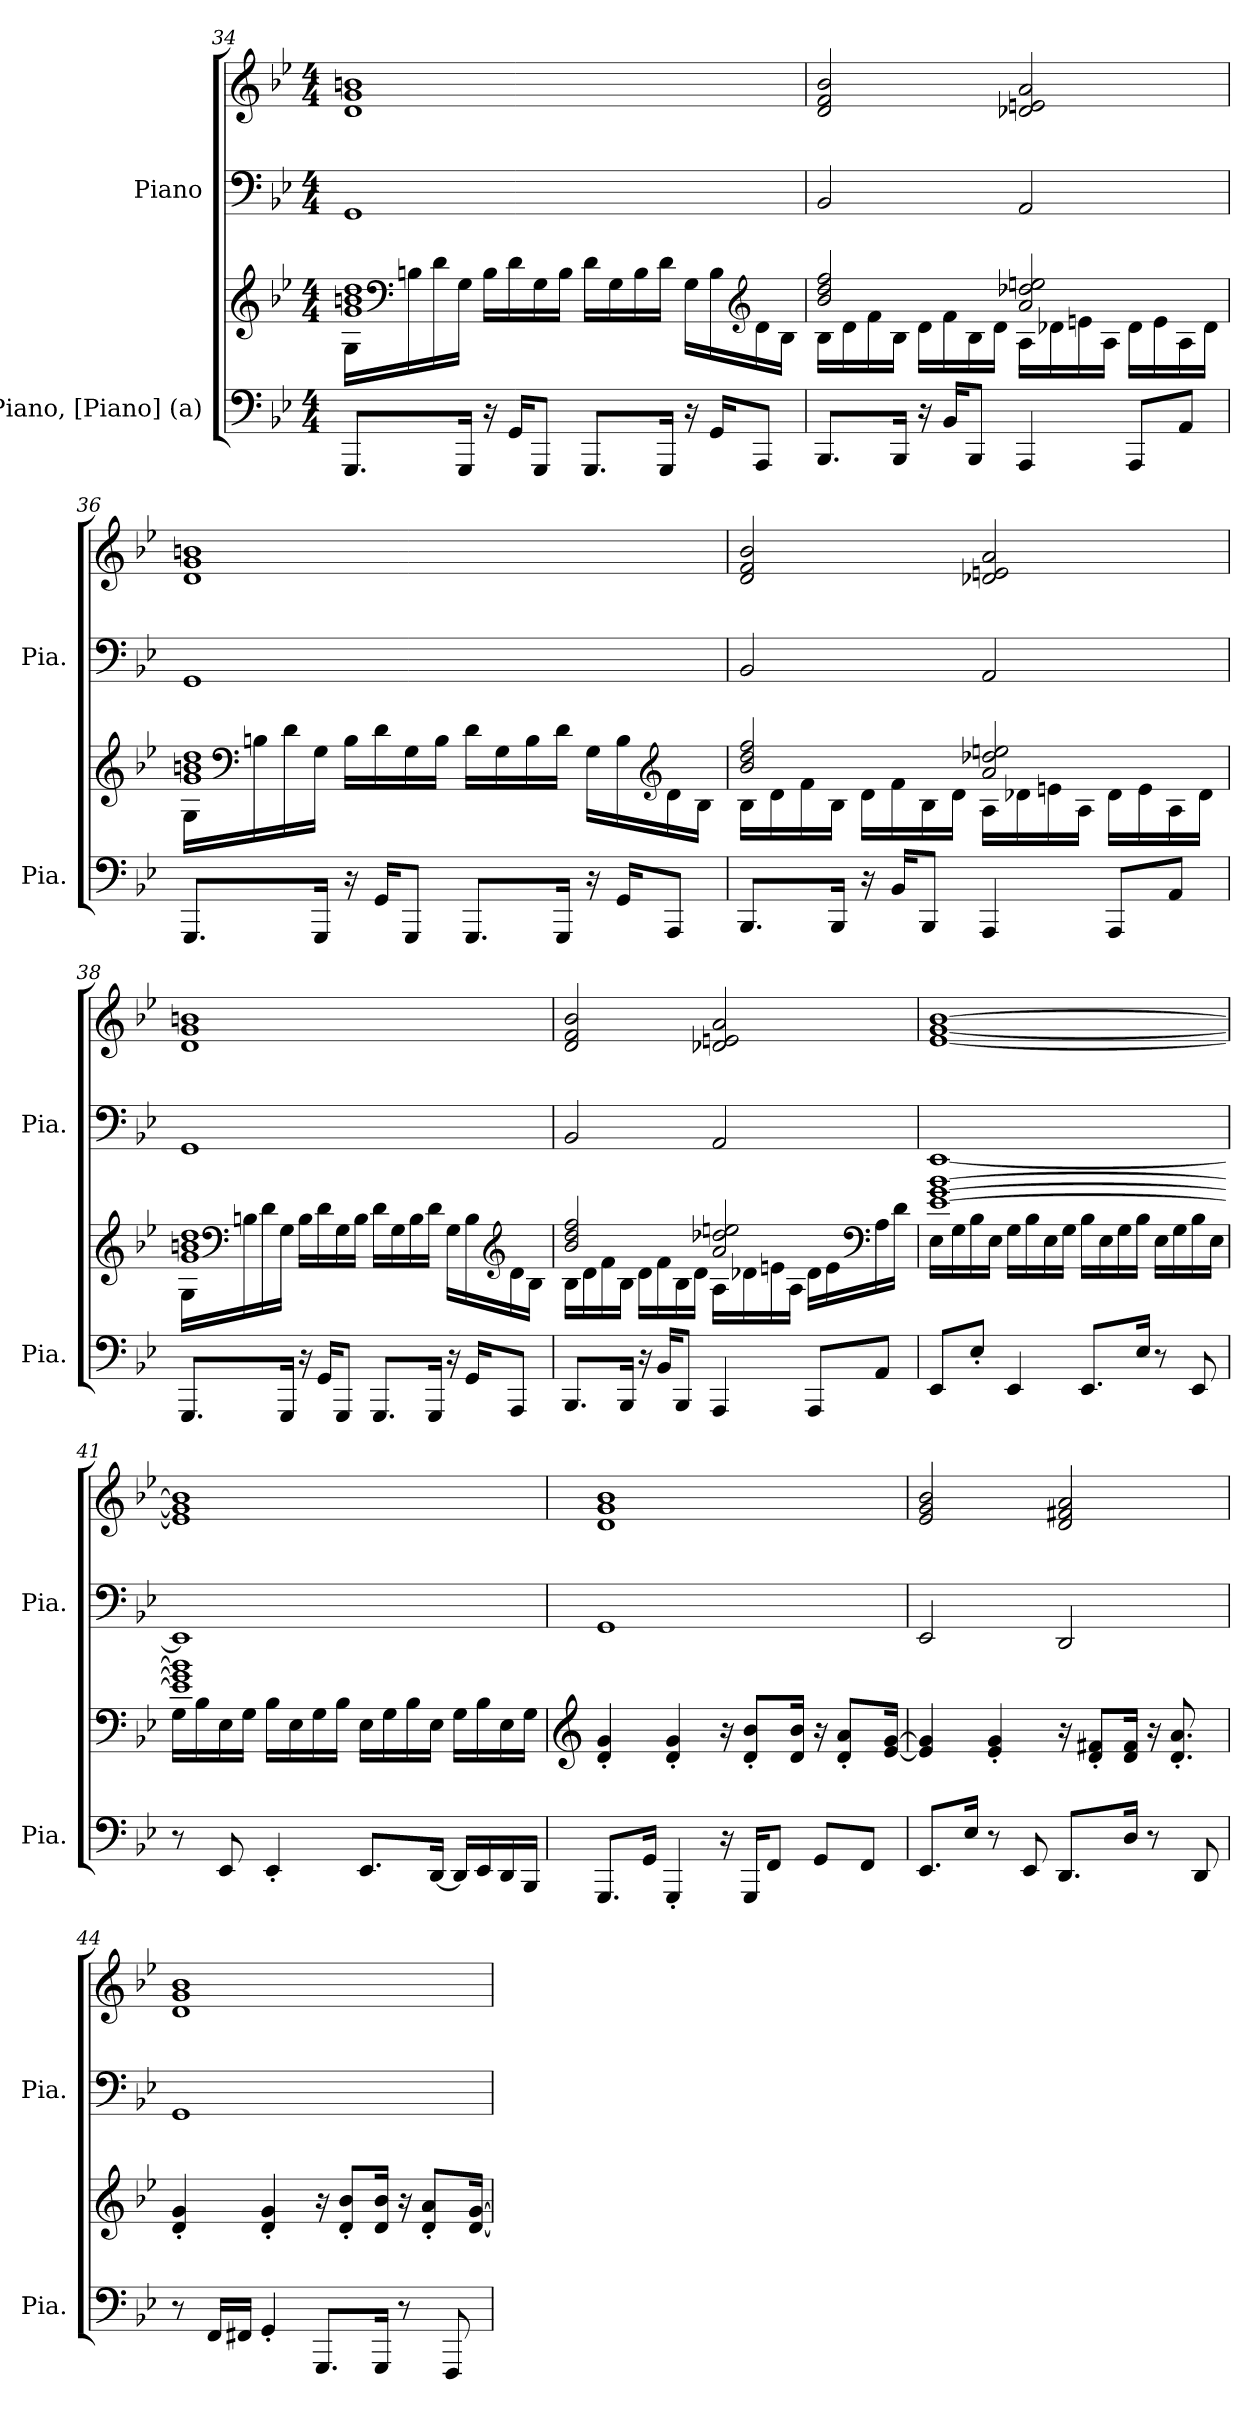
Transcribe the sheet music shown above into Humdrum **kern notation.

**kern	**kern	**kern	**kern
*part2	*part2	*part1	*part1
*staff4	*staff3	*staff2	*staff1
*I"Piano, [Piano] (a)	*	*I"Piano	*
*I'Pia.	*	*I'Pia.	*
!!LO:PB:g=z
*clefF4	*clefG2	*clefF4	*clefG2
*k[b-e-]	*k[b-e-]	*k[b-e-]	*k[b-e-]
*M4/4	*M4/4	*M4/4	*M4/4
=34	=34	=34	=34
*	*^	*	*
8.GGG/L	1g 1bn 1dd	16G\LL	1GG	1d 1g 1bn
*	*clefF4	*	*	*
.	.	16Bn\	.	.
.	.	16d\	.	.
16GGG/Jk	.	16G\JJ	.	.
16r	.	16B\LL	.	.
16GG/KL	.	16d\	.	.
8GGG/J	.	16G\	.	.
.	.	16B\JJ	.	.
8.GGG/L	.	16d\LL	.	.
.	.	16G\	.	.
.	.	16B\	.	.
16GGG/Jk	.	16d\JJ	.	.
16r	.	16G\LL	.	.
16GG/KL	.	16B\	.	.
*	*clefG2	*	*	*
8AAA/J	.	16d\	.	.
.	.	16B\JJ	.	.
=35	=35	=35	=35	=35
8.BBB-/L	2b-/ 2dd/ 2ff/	16B-\LL	2BB-/	2d/ 2f/ 2b-/
.	.	16d\	.	.
.	.	16f\	.	.
16BBB-/Jk	.	16B-\JJ	.	.
16r	.	16d\LL	.	.
16BB-/KL	.	16f\	.	.
8BBB-/J	.	16B-\	.	.
.	.	16d\JJ	.	.
4AAA/	2a/ 2dd-X/ 2een/	16A\LL	2AA/	2d-X/ 2en/ 2a/
.	.	16d-X\	.	.
.	.	16en\	.	.
.	.	16A\JJ	.	.
8AAA/L	.	16d-\LL	.	.
.	.	16e\	.	.
8AA/J	.	16A\	.	.
.	.	16d-\JJ	.	.
!!LO:LB:g=z
=36	=36	=36	=36	=36
8.GGG/L	1g 1bn 1dd	16G\LL	1GG	1d 1g 1bn
*	*clefF4	*	*	*
.	.	16Bn\	.	.
.	.	16d\	.	.
16GGG/Jk	.	16G\JJ	.	.
16r	.	16B\LL	.	.
16GG/KL	.	16d\	.	.
8GGG/J	.	16G\	.	.
.	.	16B\JJ	.	.
8.GGG/L	.	16d\LL	.	.
.	.	16G\	.	.
.	.	16B\	.	.
16GGG/Jk	.	16d\JJ	.	.
16r	.	16G\LL	.	.
16GG/KL	.	16B\	.	.
*	*clefG2	*	*	*
8AAA/J	.	16d\	.	.
.	.	16B\JJ	.	.
=37	=37	=37	=37	=37
8.BBB-/L	2b-/ 2dd/ 2ff/	16B-\LL	2BB-/	2d/ 2f/ 2b-/
.	.	16d\	.	.
.	.	16f\	.	.
16BBB-/Jk	.	16B-\JJ	.	.
16r	.	16d\LL	.	.
16BB-/KL	.	16f\	.	.
8BBB-/J	.	16B-\	.	.
.	.	16d\JJ	.	.
4AAA/	2a/ 2dd-X/ 2een/	16A\LL	2AA/	2d-X/ 2en/ 2a/
.	.	16d-X\	.	.
.	.	16en\	.	.
.	.	16A\JJ	.	.
8AAA/L	.	16d-\LL	.	.
.	.	16e\	.	.
8AA/J	.	16A\	.	.
.	.	16d-\JJ	.	.
!!LO:LB:g=z
=38	=38	=38	=38	=38
8.GGG/L	1g 1bn 1dd	16G\LL	1GG	1d 1g 1bn
*	*clefF4	*	*	*
.	.	16Bn\	.	.
.	.	16d\	.	.
16GGG/Jk	.	16G\JJ	.	.
16r	.	16B\LL	.	.
16GG/KL	.	16d\	.	.
8GGG/J	.	16G\	.	.
.	.	16B\JJ	.	.
8.GGG/L	.	16d\LL	.	.
.	.	16G\	.	.
.	.	16B\	.	.
16GGG/Jk	.	16d\JJ	.	.
16r	.	16G\LL	.	.
16GG/KL	.	16B\	.	.
*	*clefG2	*	*	*
8AAA/J	.	16d\	.	.
.	.	16B\JJ	.	.
=39	=39	=39	=39	=39
8.BBB-/L	2b-/ 2dd/ 2ff/	16B-\LL	2BB-/	2d/ 2f/ 2b-/
.	.	16d\	.	.
.	.	16f\	.	.
16BBB-/Jk	.	16B-\JJ	.	.
16r	.	16d\LL	.	.
16BB-/KL	.	16f\	.	.
8BBB-/J	.	16B-\	.	.
.	.	16d\JJ	.	.
4AAA/	2a/ 2dd-X/ 2een/	16A\LL	2AA/	2d-X/ 2en/ 2a/
.	.	16d-X\	.	.
.	.	16en\	.	.
.	.	16A\JJ	.	.
8AAA/L	.	16d-\LL	.	.
.	.	16e\	.	.
*	*clefF4	*	*	*
8AA/J	.	16A\	.	.
.	.	16d-\JJ	.	.
!!LO:PB:g=z
=40	=40	=40	=40	=40
8EE-/L	[1e- [1g [1b-	16E-\LL	[1EE-	[1e- [1g [1b-
.	.	16G\	.	.
8E-'/J	.	16B-\	.	.
.	.	16E-\JJ	.	.
4EE-/	.	16G\LL	.	.
.	.	16B-\	.	.
.	.	16E-\	.	.
.	.	16G\JJ	.	.
8.EE-/L	.	16B-\LL	.	.
.	.	16E-\	.	.
.	.	16G\	.	.
16E-/Jk	.	16B-\JJ	.	.
8r	.	16E-\LL	.	.
.	.	16G\	.	.
8EE-/	.	16B-\	.	.
.	.	16E-\JJ	.	.
=41	=41	=41	=41	=41
8r	1e-] 1g] 1b-]	16G\LL	1EE-]	1e-] 1g] 1b-]
.	.	16B-\	.	.
8EE-/	.	16E-\	.	.
.	.	16G\JJ	.	.
4EE-'/	.	16B-\LL	.	.
.	.	16E-\	.	.
.	.	16G\	.	.
.	.	16B-\JJ	.	.
8.EE-/L	.	16E-\LL	.	.
.	.	16G\	.	.
.	.	16B-\	.	.
[16DD/Jk	.	16E-\JJ	.	.
16DD/LL]	.	16G\LL	.	.
16EE-/	.	16B-\	.	.
16DD/	.	16E-\	.	.
16BBB-/JJ	.	16G\JJ	.	.
*	*v	*v	*	*
=42	=42	=42	=42
*	*clefG2	*	*
8.GGG/L	4d/' 4g/'	1GG	1d 1g 1b-
16GG/Jk	.	.	.
4GGG'/	4d/' 4g/'	.	.
16r	16r	.	.
16GGG/KL	8d/' 8b-/'L	.	.
8FF/J	.	.	.
.	16d/ 16b-/Jk	.	.
8GG/L	16r	.	.
.	8d/' 8a/'L	.	.
8FF/J	.	.	.
.	[16e-/ [16g/Jk	.	.
!!LO:LB:g=z
=43	=43	=43	=43
8.EE-/L	4e-/] 4g/]	2EE-/	2e-/ 2g/ 2b-/
16E-/Jk	.	.	.
8r	4e-/' 4g/'	.	.
8EE-/	.	.	.
8.DD/L	16r	2DD/	2d/ 2f#X/ 2a/
.	8d/' 8f#X/'L	.	.
16D/Jk	16d/ 16f#/Jk	.	.
8r	16r	.	.
.	8.d/' 8.a/'	.	.
8DD/	.	.	.
=44	=44	=44	=44
8r	4d/' 4g/'	1GG	1d 1g 1b-
16FF/LL	.	.	.
16FF#X/JJ	.	.	.
4GG'/	4d/' 4g/'	.	.
8.GGG/L	16r	.	.
.	8d/' 8b-/'L	.	.
16GGG/Jk	16d/ 16b-/Jk	.	.
8r	16r	.	.
.	8d/' 8a/'L	.	.
8FFF/	.	.	.
.	[16d/ [16g/Jk	.	.
=	=	=	=
*-	*-	*-	*-
